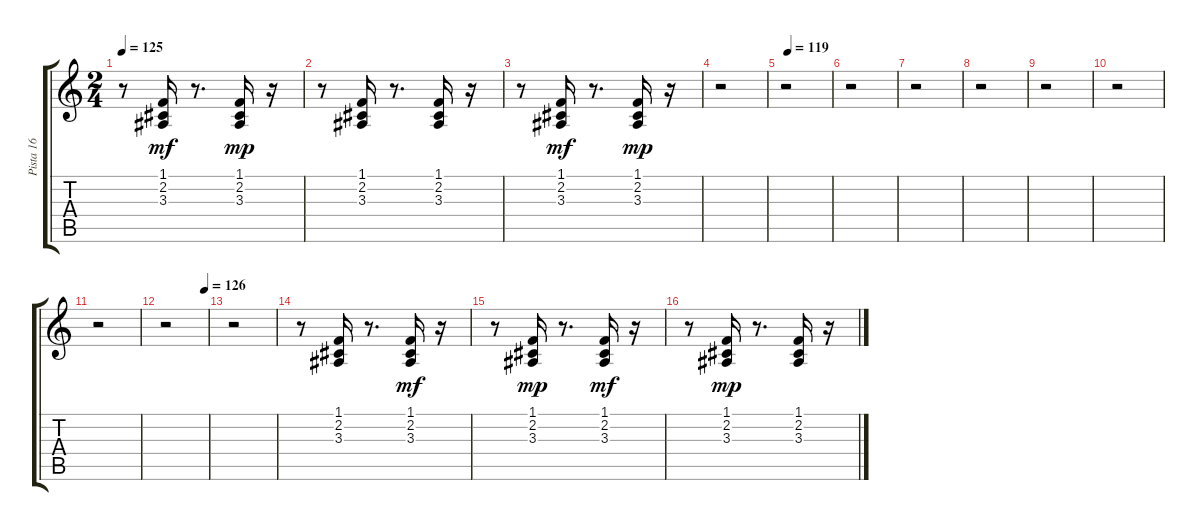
\track ("Pista 16" "Pista 16") {instrument tenorsax}
\staff {score tabs}
\tuning (E4 B3 G3 D3 A2 E2) {hide}
\ts (2 4)
\tempo 125
\clef g2
\ks c
r.8{dy mf} (1.1 2.2 3.3).16 r.8{d} (1.1 2.2 3.3).16{dy mp} r.16 |
r.8 (1.1 2.2 3.3).16 r.8{d} (1.1 2.2 3.3).16 r.16 |
r.8 (1.1 2.2 3.3).16{dy mf} r.8{d} (1.1 2.2 3.3).16{dy mp} r.16 |
r.2 |
\tempo (119 0.0625)
r.2 |
r.2 |
r.2 |
r.2 |
r.2 |
r.2 |
r.2 |
\tempo (126 0.9375)
r.2 |
r.2 |
r.8 (1.1 2.2 3.3).16 r.8{d} (1.1 2.2 3.3).16{dy mf} r.16 |
r.8 (1.1 2.2 3.3).16{dy mp} r.8{d} (1.1 2.2 3.3).16{dy mf} r.16 |
r.8 (1.1 2.2 3.3).16{dy mp} r.8{d} (1.1 2.2 3.3).16 r.16
